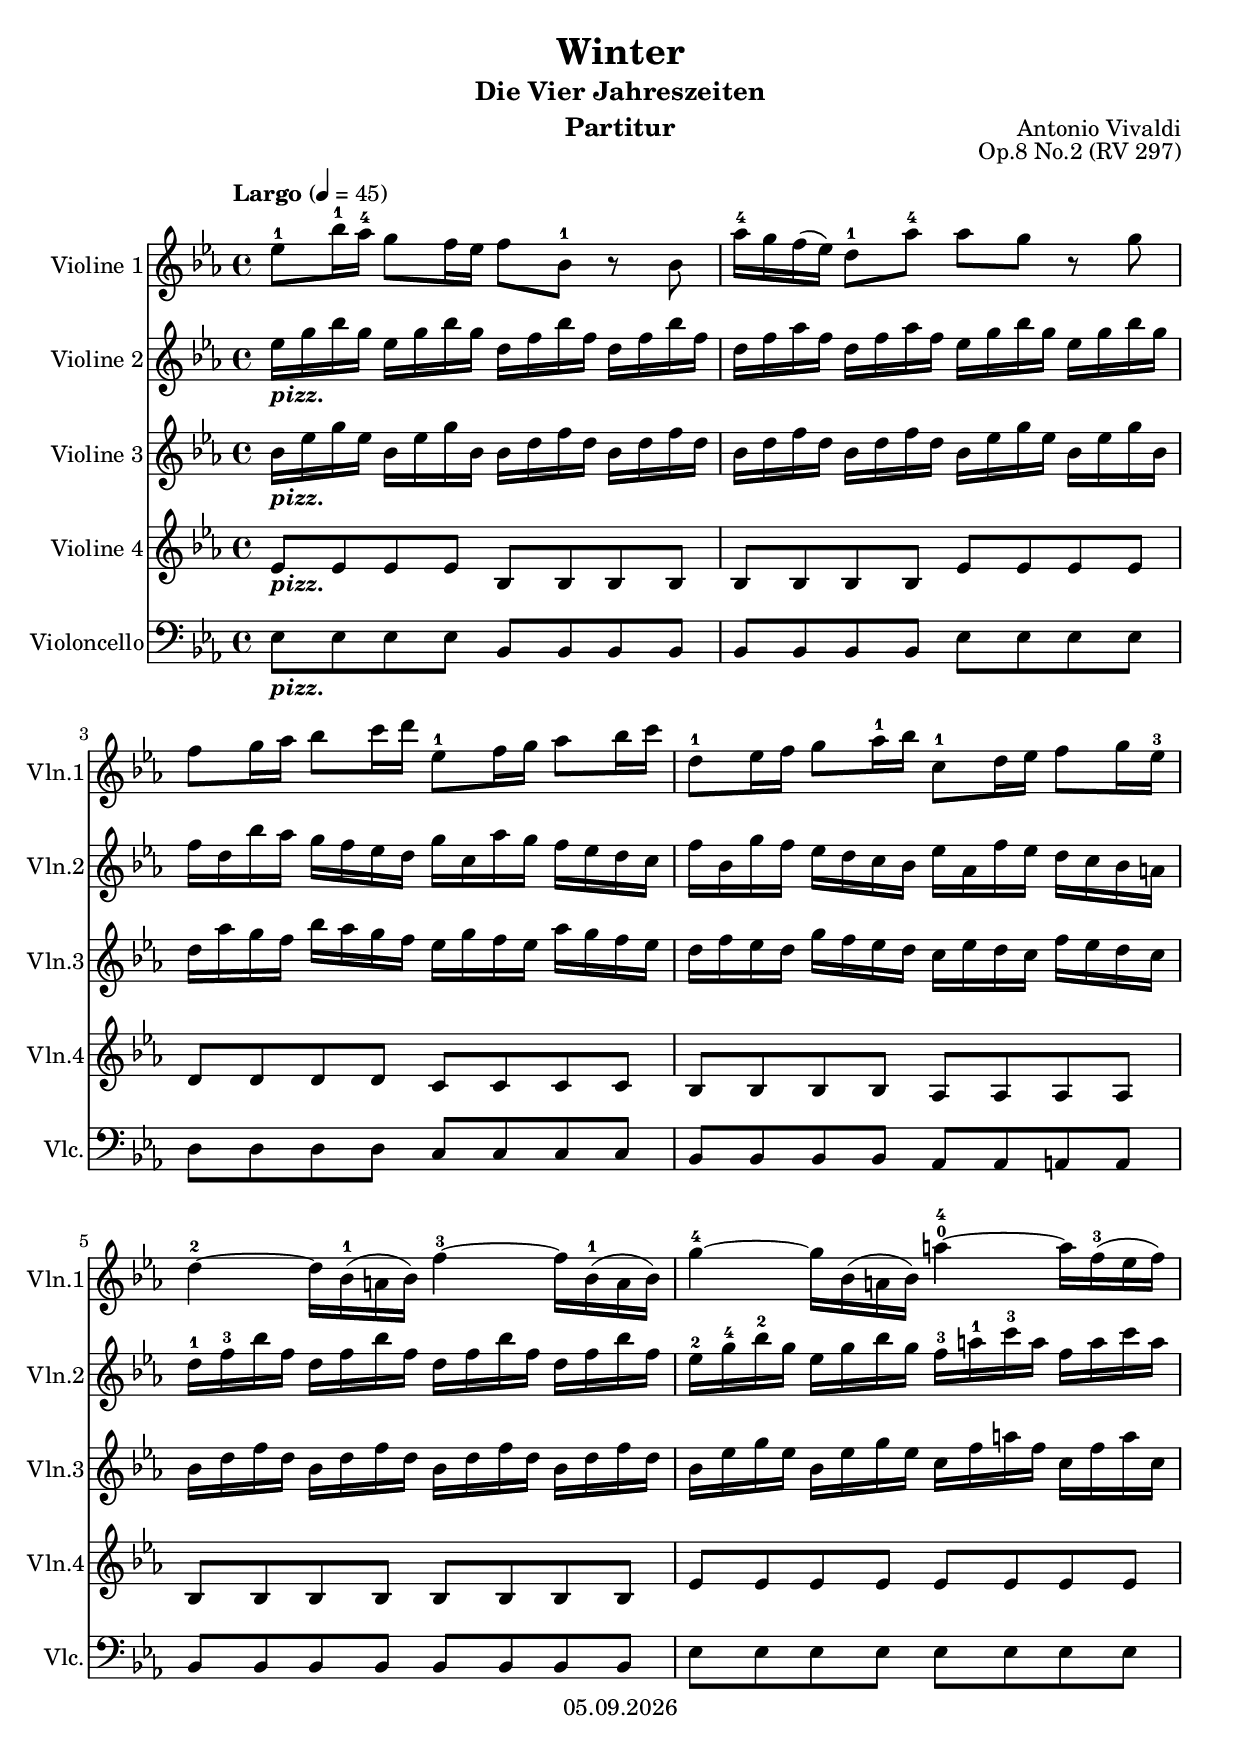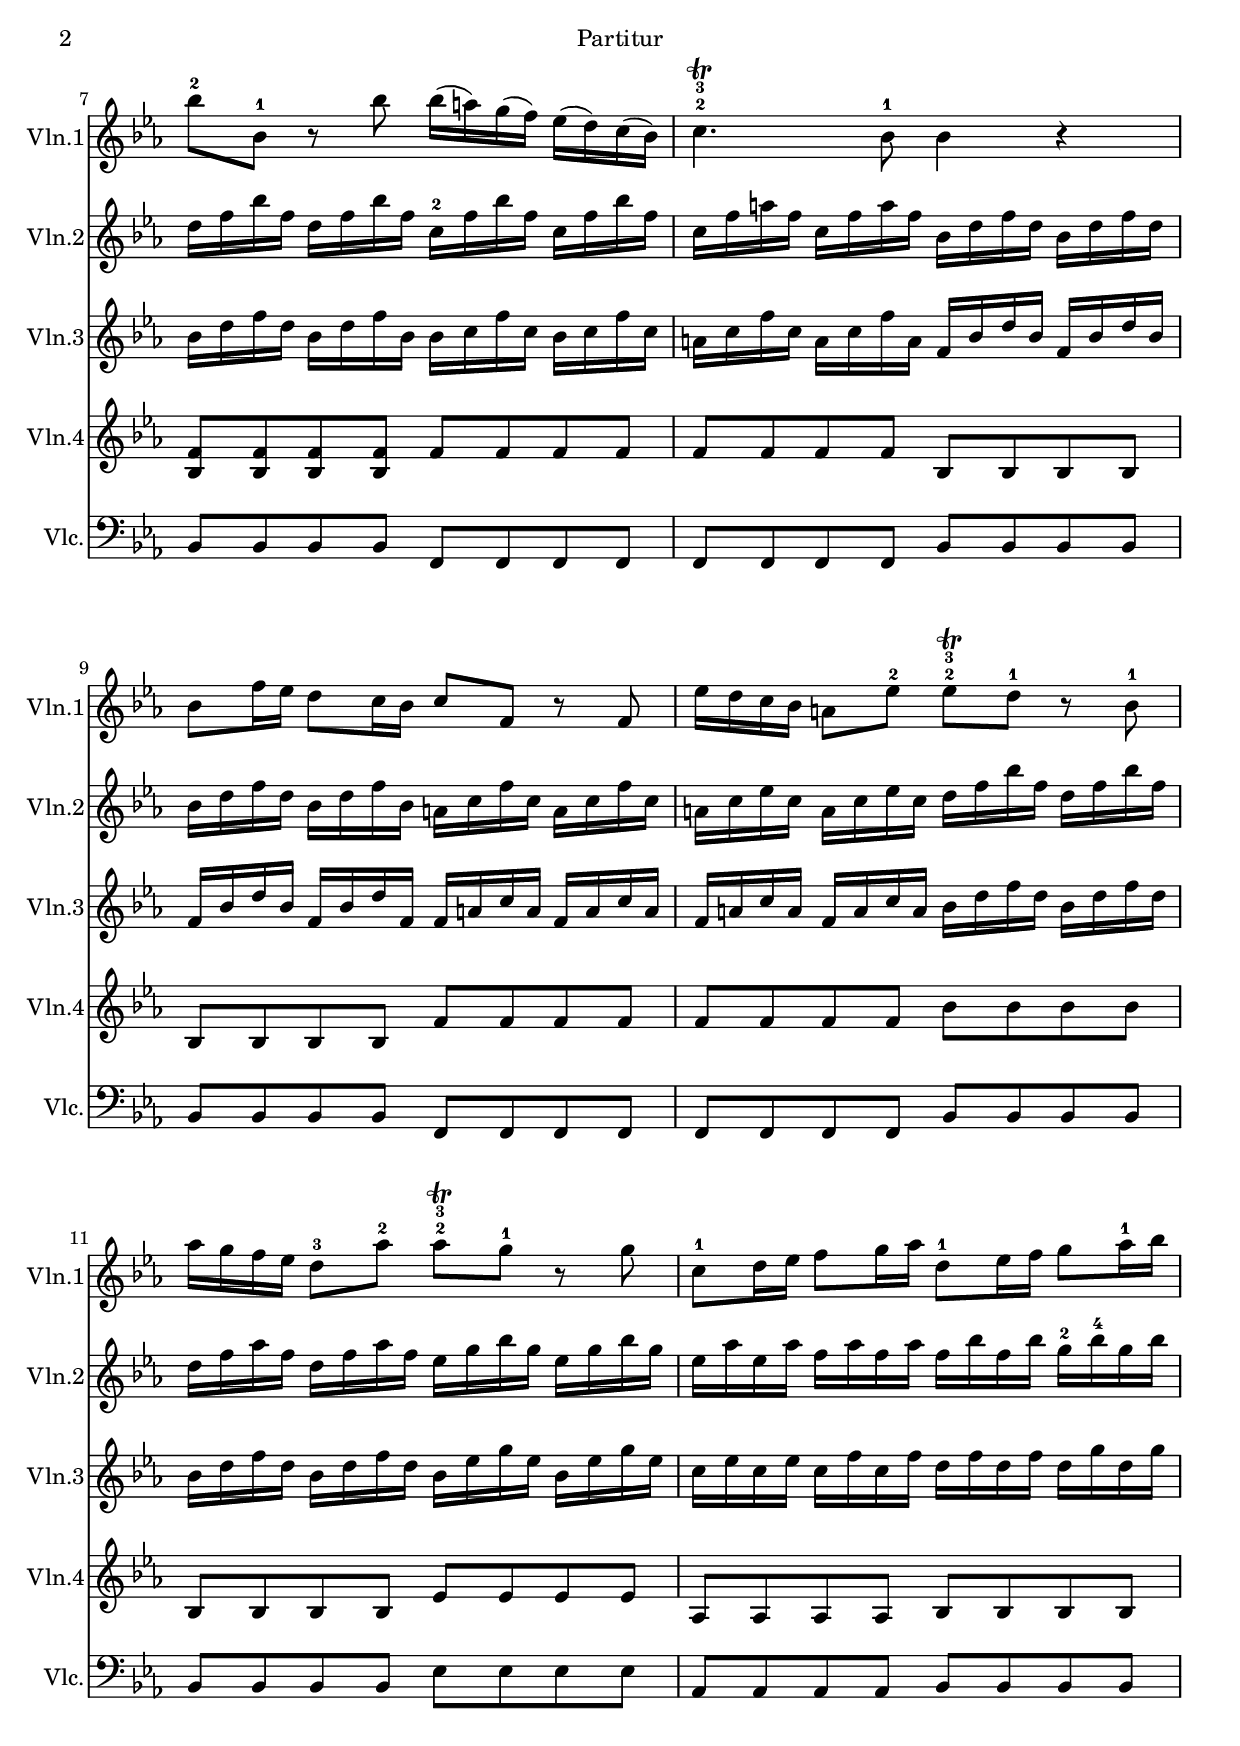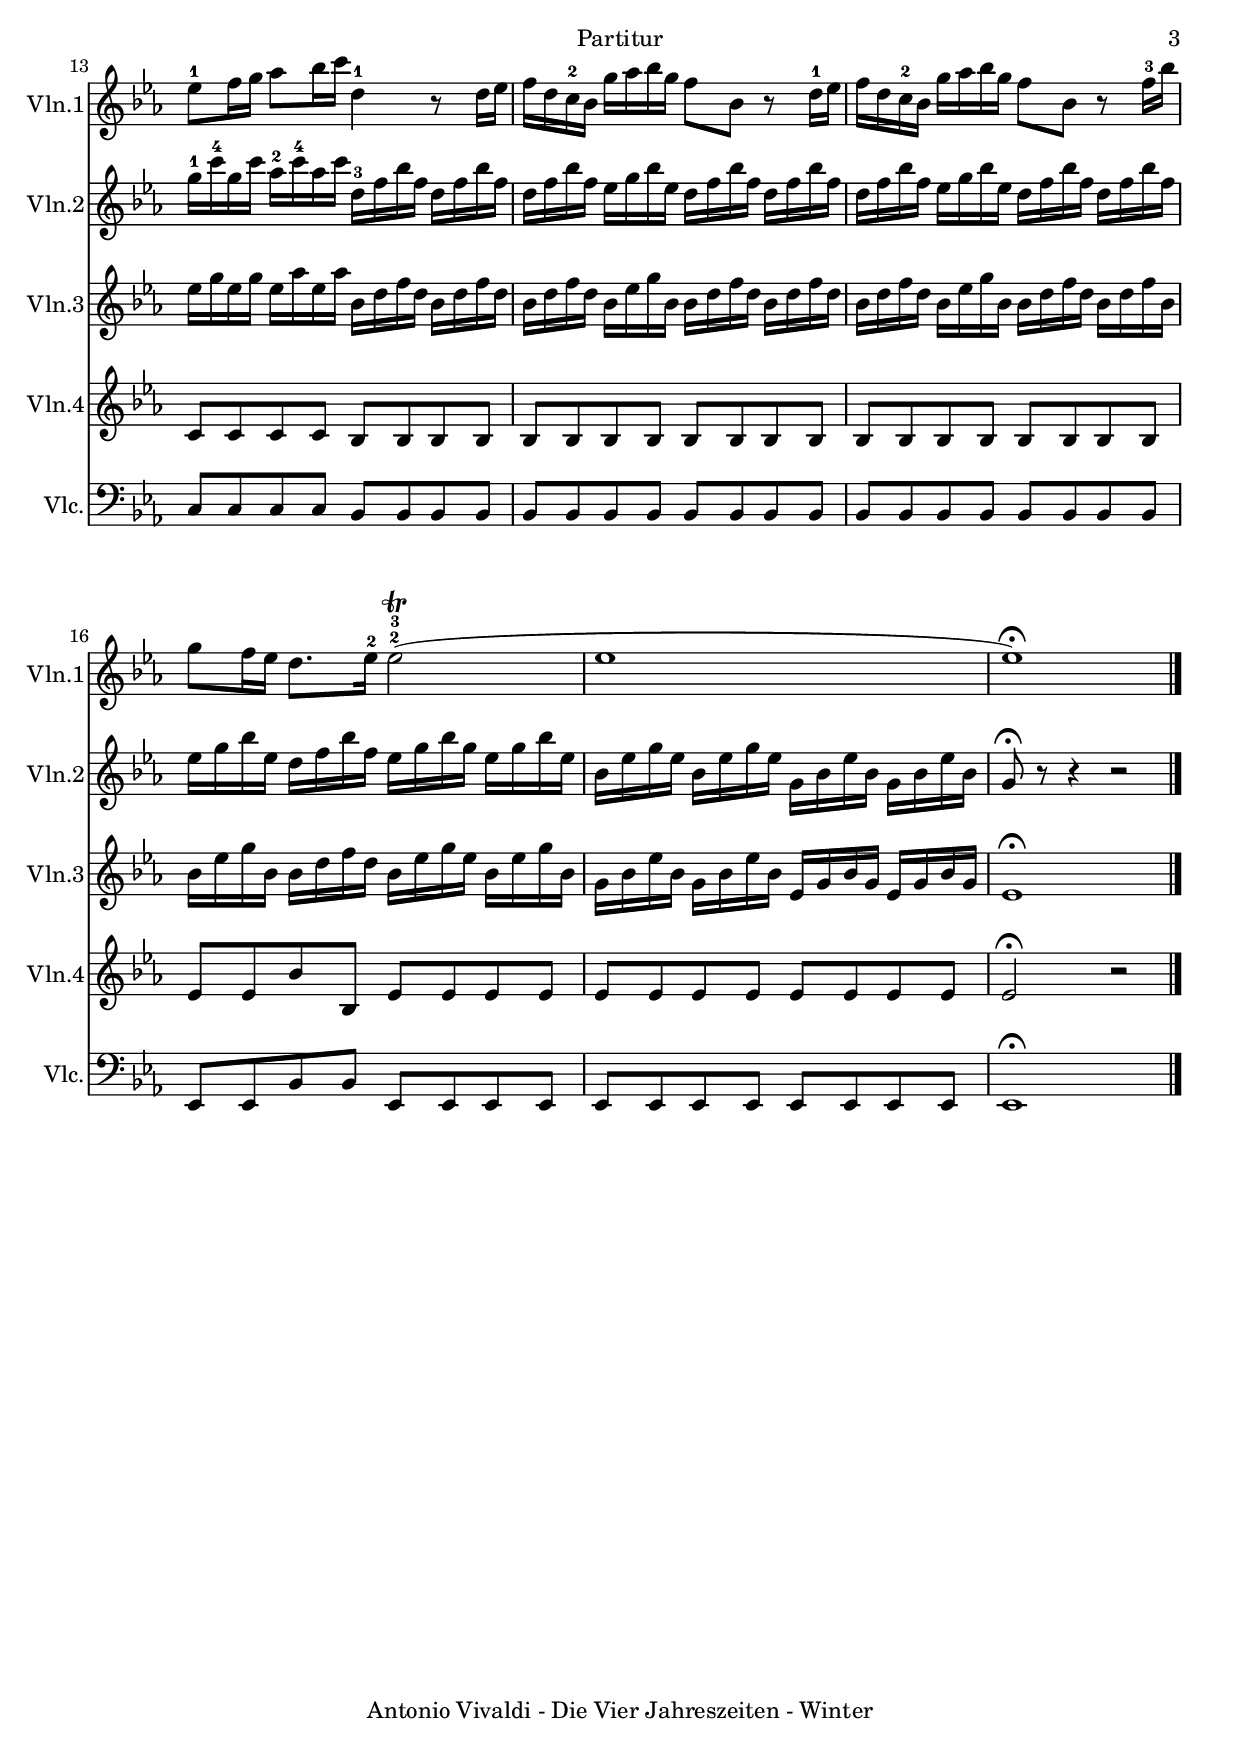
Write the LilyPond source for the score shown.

\version "2.18.2"

\include "../globals.ily"
\version "2.18.2"

\include "../globals.ily"

violinI = \relative c'' {
  \globalSettings
  \clef treble
  es8^1 bes'16^1 as^4 g8 f16 es f8 bes,^1 r bes | 
  as'16^4 g f( es) d8^1 as'^4 as g r g  | 
  f8 g16 as bes8 c16 d es,8^1 f16 g as8 bes16 c | 
  d,8^1 es16 f g8 as16^1 bes c,8^1 d16 es f8 g16 es^3 | 
  d4~^2 d16 bes(^1 a bes) f'4~^3 f16 bes,(^1 a bes) | 
  g'4~^4 g16 bes,( a bes) a'4~^0^4 a16 f(^3 es f) | 
  bes8^2 bes,^1 r bes' bes16( a) g( f) es( d) c( bes)
  c4.\trill^2^3 bes8^1 bes4 r |
  bes8 f'16 es d8 c16 bes c8 f, r f |
  es'16 d c bes a8 es'^2 es\trill^2^3 d^1 r bes^1 |
  as'16 g f es d8^3 as'^2 as\trill^2^3 g^1 r g |
  c,8^1 d16 es f8 g16 as d,8^1 es16 f g8 as16^1 bes |
  es,8^1 f16 g as8 bes16 c d,4^1 r8 d16 es |
  f d c^2 bes g' as bes g f8 bes, r d16^1 es |
  f16 d c^2 bes g' as bes g f8 bes, r f'16^3 bes |
  g8 f16 es d8. es16^2 es2^2^3( \trill |
  es1 |
  es) \fermata
  \bar "|."
}

\version "2.18.2"

\include "../globals.ily"

violinII = \relative c'' {
  \globalSettings
  \clef treble
  es16_\markup{ \bold \italic pizz. } g bes g es g bes g d f bes f d f bes f |
  d f as f d f as f es g bes g es g bes g |
  f d bes' as g f es d g c, as' g f es d c |
  f bes, g' f es d c bes es as, f' es d c bes a |
  d^1 f^3 bes f d f bes f d f bes f d f bes f |
  es^2 g^4 bes^2 g es g bes g f^3 a^1 c^3 a f a c a |
  d, f bes f d f bes f c^2 f bes f c f bes f |
  c f a f c f a f bes, d f d bes d f d | 
  bes d f d bes d f bes, a c f c a c f c | 
  a c es c a c es c d f bes f d f bes f |
  d f as f d f as f es g bes g es g bes g |
  es as es as f as f as f bes f bes g^2 bes^4 g bes |
  g^1 c^4 g c as^2 c^4 as c d,^3 f bes f d f bes f |
  d f bes f es g bes es, d f bes f d f bes f | 
  d f bes f es g bes es, d f bes f d f bes f | 
  es g bes es, d f bes f es g bes g es g bes es, |
  bes es g es bes es g es g, bes es bes g bes es bes |
  g8 \fermata r r4 r2 |
  \bar "|." 
}

\version "2.18.2"

\include "../globals.ily"

violinIII = \relative c'' {
  \globalSettings
  \clef treble
  bes16_\markup{ \bold \italic pizz. } es g es bes es g bes, bes d f d bes d f d |
  bes d f d bes d f d bes es g es bes es g bes, |
  d as' g f bes as g f es g f es as g f es |
  d f es d g f es d c es d c f es d c |
  bes d f d bes d f d bes d f d bes d f d |
  bes es g es bes es g es c f a f c f a c, |
  bes d f d bes d f bes, bes c f c bes c f c |
  a c f c a c f a, f bes d bes f bes d bes | 
  f bes d bes f bes d f, f a c a f a c a |
  f a c a f a c a bes d f d bes d f d |
  bes d f d bes d f d bes es g es bes es g es |
  c es c es c f c f d f d f d g d g |
  es g es g es as es as bes, d f d bes d f d |
  bes d f d bes es g bes, bes d f d bes d f d |
  bes d f d bes es g bes, bes d f d bes d f bes, |
  bes es g bes, bes d f d bes es g es bes es g bes, |
  g bes es bes g bes es bes es, g bes g es g bes g |
  es1 \fermata |
  \bar "|." 
}

\version "2.18.2"

\include "../globals.ily"

violinIV = \relative c' {
  \globalSettings
  \clef treble
  es8_\markup{ \bold \italic pizz. } es es es bes bes bes bes |
  bes bes bes bes es es es es |
  d d d d c c c c |
  bes bes bes bes as as as as |
  bes bes bes bes bes bes bes bes |
  es es es es es es es es |
  <bes f'> <bes f'> <bes f'> <bes f'> f' f f f |
  f f f f bes, bes bes bes |
  bes bes bes bes f' f f f |
  f f f f bes bes bes bes | 
  bes, bes bes bes es es es es |
  as, as as as bes bes bes bes |
  c c c c bes bes bes bes |
  bes bes bes bes bes bes bes bes |
  bes bes bes bes bes bes bes bes |
  es es bes' bes, es es es es |
  es es es es es es es es |
  es2 \fermata r
  \bar "|." 
}

\version "2.18.2"

\include "../globals.ily"

cello = \relative c {
  \globalSettings
  \clef bass
  es8_\markup{ \bold \italic pizz. } es es es bes bes bes bes |
  bes bes bes bes es es es es |
  d d d d c c c c | 
  bes bes bes bes as as a a |
  bes bes bes bes bes bes bes bes |
  es es es es es es es es |
  bes bes bes bes f f f f |
  f f f f bes bes bes bes |
  bes bes bes bes f f f f |
  f f f f bes bes bes bes |
  bes bes bes bes es es es es |
  as, as as as bes bes bes bes |
  c c c c bes bes bes bes |
  bes bes bes bes bes bes bes bes |
  bes bes bes bes bes bes bes bes |
  es, es bes' bes es, es es es |
  es es es es es es es es |
  es1 \fermata
}


\header {
  instrument = "Partitur"
}

\score {
  <<            
    \new Staff \with { instrumentName = "Violine 1" shortInstrumentName = "Vln.1" } { \violinI }    
    \new Staff \with { instrumentName = "Violine 2" shortInstrumentName = "Vln.2" } { \violinII }
    \new Staff \with { instrumentName = "Violine 3" shortInstrumentName = "Vln.3" } { \violinIII } 
    \new Staff \with { instrumentName = "Violine 4" shortInstrumentName = "Vln.4" } { \violinIV } 
    \new Staff \with { instrumentName = "Violoncello" shortInstrumentName = "Vlc."} { \cello }
  >>
  \layout { 
    indent = 1.5\cm
    short-indent = 0.5\cm
  }
}
